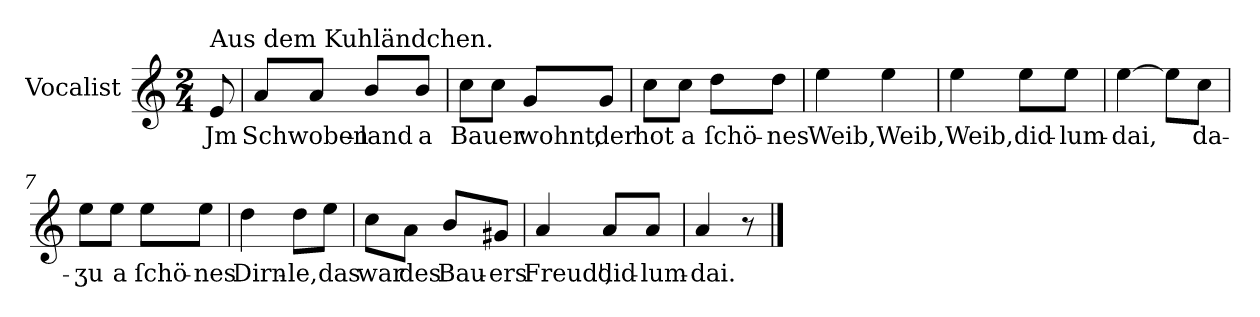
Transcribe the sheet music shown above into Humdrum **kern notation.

**kern	**text
*part1	*part1
*staff1	*staff1
*I"Vocalist	*
*k[]	*
*a:	*
*M2/4	*
=	=
!LO:TX:a:t=Aus dem Kuhländchen.	!
8e	Jm
=1	=1
8aL	Schwoben-
8aJ	.
8b/L	-land
8b/J	a
=2	=2
8ccL	Bauer
8ccJ	.
8gL	wohnt,
8gJ	der
=3	=3
8ccL	hot
8ccJ	a
8ddL	ſchö-
8ddJ	-nes
=4	=4
4ee	Weib,
4ee	Weib,
=5	=5
4ee	Weib,
8eeL	did-
8eeJ	-lum-
=6	=6
[4ee	-dai,
8eeL]	.
8ccJ	da-
=7	=7
8eeL	-ʒu
8eeJ	a
8eeL	ſchö-
8eeJ	-nes
=8	=8
4dd	Dirn-
8ddL	-le,
8eeJ	das
=9	=9
8ccL	war
8aJ	des
8b/L	Bau-
8g#XJ	-ers
=10	=10
4a	Freud',
8aL	did-
8aJ	-lum-
=11	=11
4a	-dai.
8r	.
==	==
*-	*-
